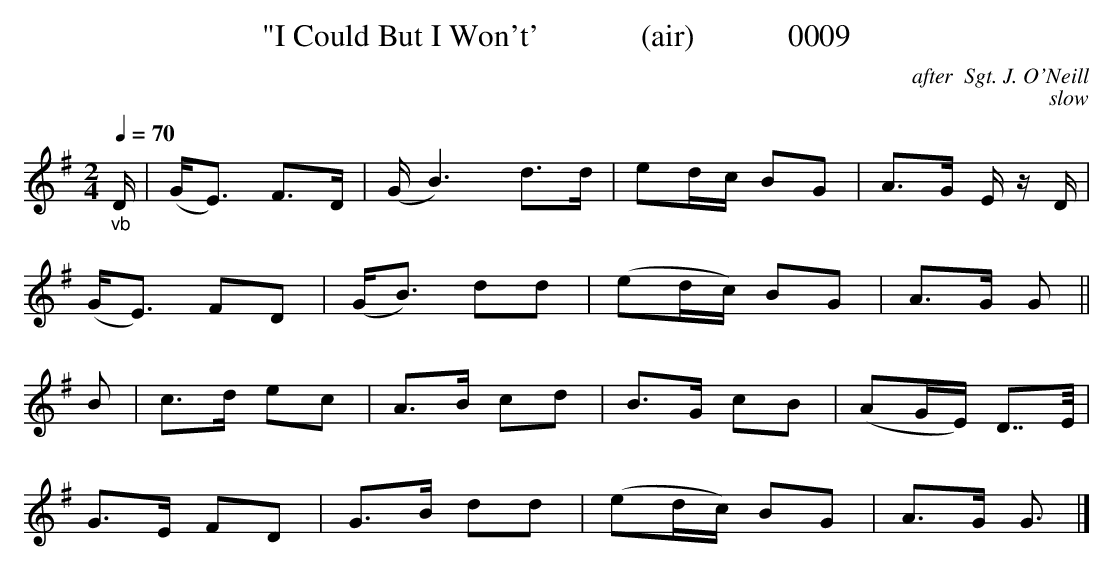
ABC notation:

X:1
T: "I Could But I Won't'             (air)            0009
C:after  Sgt. J. O'Neill
C:slow
Q:1/4=70
M:2/4
L:1/16
K:G
"_vb"D|(GE3) F3D|(G B6)d3d|e2dc B2G2|A3G E zD|
(GE3) F2D2|(GB3) d2d2|(e2dc) B2G2|A3G G2||
B2|c3d e2c2|A3B c2d2|B3G c2B2|(A2GE) D7/2E/2|
G3E F2D2|G3B d2d2|(e2dc) B2G2|A3G G3 |]
